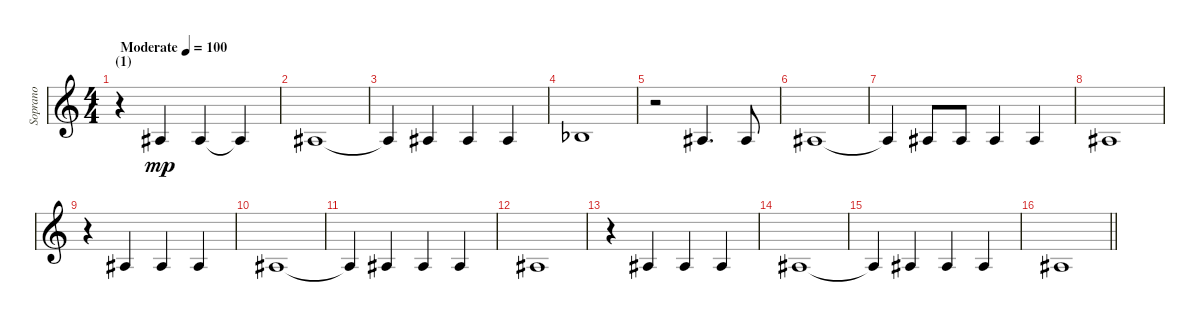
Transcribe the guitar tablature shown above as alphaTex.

\track ("Soprano" "Soprano") {instrument synthvoice}
\staff {score}
\tuning (E4 B3 G3 D3 A2 E2) {hide}
\ts (4 4)
\section ("" "(1)")
\tempo (100 "Moderate")
\clef g2
\ks c
r.4{dy mp instrument synthvoice} 3.3.4 3.3.4 3.3{t}.4 |
3.3.1 |
3.3{t}.4 3.3.4 3.3.4 3.3.4 |
3.3{acc b}.1 |
r.2 3.3.4{d} 3.3.8 |
3.3.1 |
3.3{t}.4 3.3.8 3.3.8 3.3.4 3.3.4 |
3.3.1 |
r.4 3.3.4 3.3.4 3.3.4 |
3.3.1 |
3.3{t}.4 3.3.4 3.3.4 3.3.4 |
3.3.1 |
r.4 3.3.4 3.3.4 3.3.4 |
3.3.1 |
3.3{t}.4 3.3.4 3.3.4 3.3.4 |
\barLineRight lightlight
3.3.1
